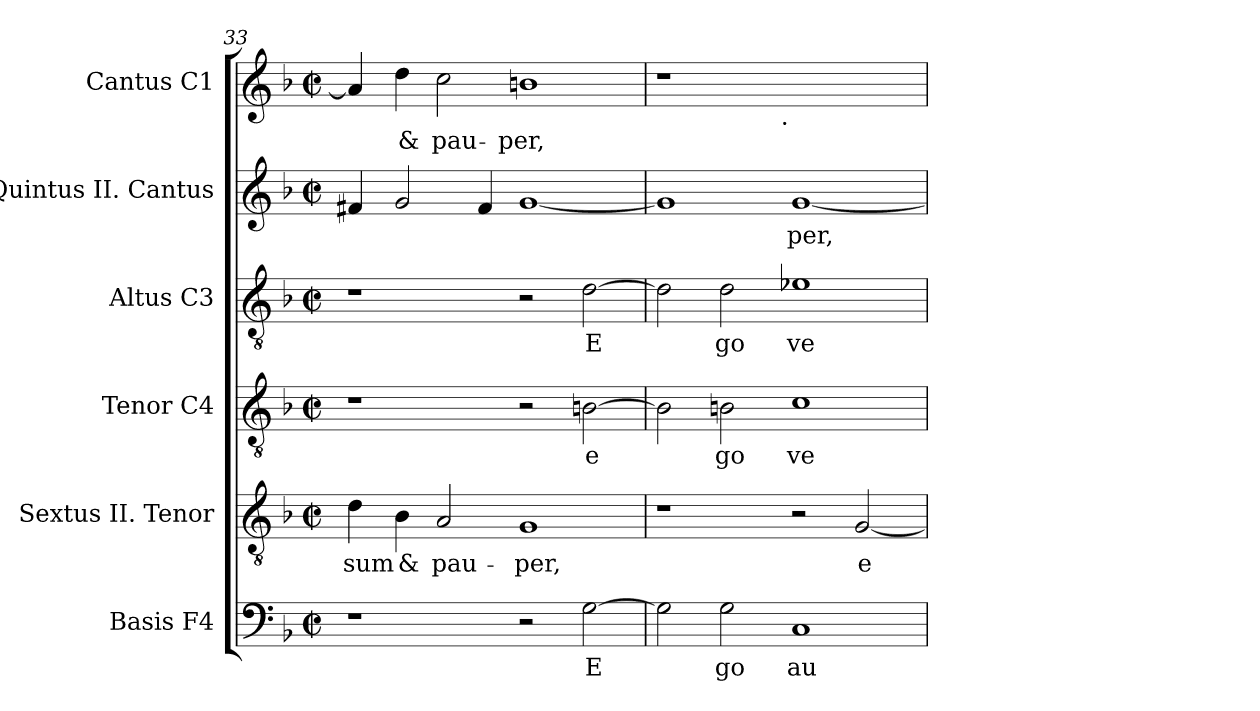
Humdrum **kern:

**kern	**text	**kern	**text	**kern	**text	**kern	**text	**kern	**text	**kern	**text
*part6	*part6	*part5	*part5	*part4	*part4	*part3	*part3	*part2	*part2	*part1	*part1
*staff6	*staff6	*staff5	*staff5	*staff4	*staff4	*staff3	*staff3	*staff2	*staff2	*staff1	*staff1
*I"Basis  F4	*	*I"Sextus  II. Tenor	*	*I"Tenor  C4	*	*I"Altus  C3	*	*I"Quintus  II. Cantus	*	*I"Cantus  C1	*
*I'B	*	*	*	*I'T	*	*I'A	*	*	*	*I'C	*
*clefF4	*	*clefGv2	*	*clefGv2	*	*clefGv2	*	*clefG2	*	*clefG2	*
*k[b-]	*	*k[b-]	*	*k[b-]	*	*k[b-]	*	*k[b-]	*	*k[b-]	*
*F:	*	*F:	*	*F:	*	*F:	*	*F:	*	*F:	*
*M2/2	*	*M2/2	*	*M2/2	*	*M2/2	*	*M2/2	*	*M2/2	*
*met(c|)	*	*met(c|)	*	*met(c|)	*	*met(c|)	*	*met(c|)	*	*met(c|)	*
=33	=33	=33	=33	=33	=33	=33	=33	=33	=33	=33	=33
!	!	!	!LO:LY:b:rj	!	!	!	!	!	!LO:LY:b:cj	!	!LO:LY:b:cj
1r	.	4d\	sum	1r	.	1r	.	4f#X/	--	4a/]	.
!	!	!	!LO:LY:b:rj	!	!	!	!	!	!LO:LY:b:cj	!	!LO:LY:b:cj
.	.	4B-\	&	.	.	.	.	2g/	--	4dd\	&
!	!	!	!LO:LY:b:rj	!	!	!	!	!	!	!	!LO:LY:b:cj
.	.	2A/	pau-	.	.	.	.	.	.	2cc\	pau-
!	!	!	!	!	!	!	!	!	!LO:LY:b:cj	!	!
.	.	.	.	.	.	.	.	4f#/	--	.	.
!	!	!	!LO:LY:b:rj	!	!	!	!	!	!LO:LY:b:cj	!	!LO:LY:b:cj
2r	.	1G	-per,	2r	.	2r	.	[<1g	--	1bn	-per,
!	!LO:LY:b:cj	!	!	!	!LO:LY:b:cj	!	!LO:LY:b:cj	!	!	!	!
[>2G\	E-	.	.	[>2Bn\	e-	[>2d\	E-	.	.	.	.
=34	=34	=34	=34	=34	=34	=34	=34	=34	=34	=34	=34
!	!LO:LY:b:cj	!	!	!	!LO:LY:b:cj	!	!LO:LY:b:cj	!	!LO:LY:b:cj	!	!
*	*	*	*	*	*	*	*	*	*	*^	*
2G\]	--	1r	.	2B\]	--	2d\]	--	1g]	--	1r	2ryy	.
!	!LO:LY:b:cj	!	!	!	!LO:LY:b:cj	!	!LO:LY:b:cj	!	!	!	!	!
2G\	-go	.	.	2Bn\	-go	2d\	-go	.	.	.	4...ryy	.
!	!	!	!	!	!	!	!	!	!	!	!LO:TX:b:t=.	!
.	.	.	.	.	.	.	.	.	.	.	1ryy	.
!	!LO:LY:b:cj	!	!	!	!LO:LY:b:cj	!	!LO:LY:b:cj	!	!LO:LY:b:cj	!	!	!
1C	au-	2r	.	1c	ve-	1e-X	ve-	[<1g	-per,	1ryy	.	.
!	!	!	!LO:LY:b:rj	!	!	!	!	!	!	!	!	!
.	.	[<2G/	e-	.	.	.	.	.	.	.	.	.
.	.	.	.	.	.	.	.	.	.	.	32ryy	.
*	*	*	*	*	*	*	*	*	*	*v	*v	*
=	=	=	=	=	=	=	=	=	=	=	=
*-	*-	*-	*-	*-	*-	*-	*-	*-	*-	*-	*-
